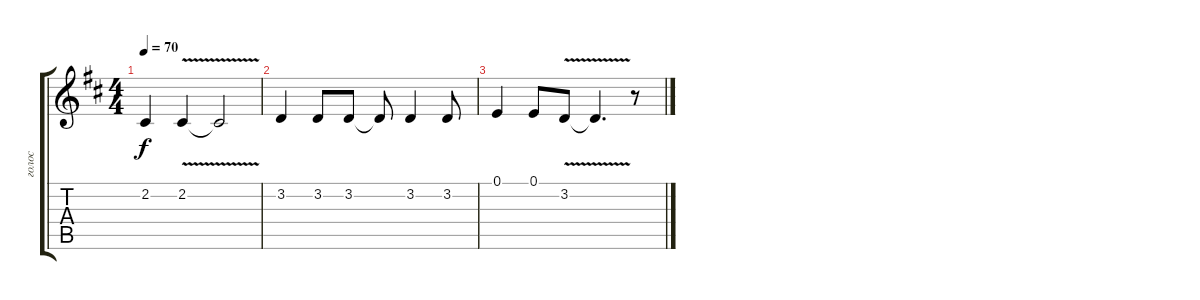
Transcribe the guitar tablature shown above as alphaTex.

\track ("голос" "голос") {instrument violin}
\staff {score tabs}
\tuning (E4 B3 G3 D3 A2 E2) {hide}
\ts (4 4)
\tempo 70
\clef g2
\ks d
2.2{t}.4{dy f} 2.2{v}.4 2.2{t}.2 |
3.2.4 3.2.8 3.2.8 3.2{t}.8 3.2.4 3.2.8 |
0.1.4 0.1.8 3.2{v}.8 3.2{t}.4{d volume 8} r.8
